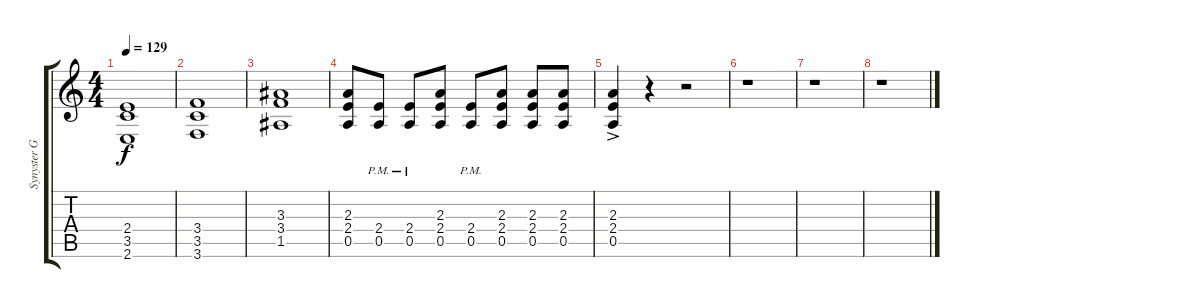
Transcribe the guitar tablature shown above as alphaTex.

\track ("Synyster Gates (Rhythm)" "Synyster G") {instrument distortionguitar}
\staff {score tabs}
\tuning (E4 B3 G3 D3 A2 D2) {hide}
\ts (4 4)
\tempo 129
\clef g2
\ks c
(2.4 3.5 2.6).1{dy f} |
(3.4 3.5 3.6).1 |
(3.3 3.4 1.5).1 |
(2.3 2.4 0.5).8 (2.4{pm} 0.5{pm}).8 (2.4{pm} 0.5{pm}).8 (2.3 2.4 0.5).8 (2.4{pm} 0.5{pm}).8 (2.3 2.4 0.5).8 (2.3 2.4 0.5).8 (2.3 2.4 0.5).8 |
(2.3{ac} 2.4{ac} 0.5{ac}).4 r.4 r.2 |
r.1 |
r.1 |
r.1
